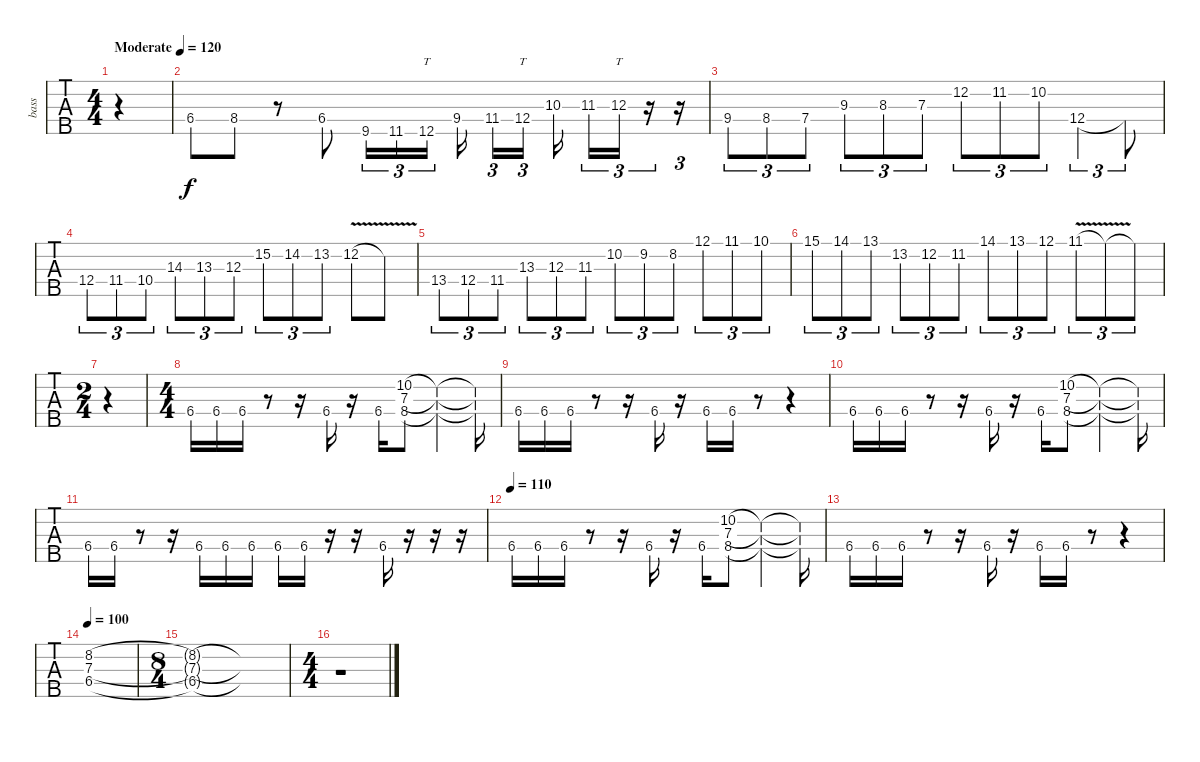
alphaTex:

\track ("bass" "bass") {instrument slapbass1}
\staff {tabs}
\tuning (Gb2 Db2 Ab1 Eb1 Bb0) {hide}
\ts (4 4)
\tempo (120 "Moderate")
\clef f4
\ks c
|
6.4.8 8.4.8 r.8 6.4.8 9.5.16{tu (3 2)} 11.5.16{tu (3 2)} 12.5.16{tt tu (3 2) beam splitsecondary} 9.4.16{beam splitsecondary} 11.4.16{tu (3 2)} 12.4.16{tt tu (3 2)} 10.3.16{beam splitsecondary} 11.3.16{tu (3 2)} 12.3.16{tt tu (3 2)} r.16{tu (3 2)} r.16{tu (3 2)} |
9.4.8{tu (3 2)} 8.4.8{tu (3 2)} 7.4.8{tu (3 2)} 9.3.8{tu (3 2)} 8.3.8{tu (3 2)} 7.3.8{tu (3 2)} 12.2.8{tu (3 2)} 11.2.8{tu (3 2)} 10.2.8{tu (3 2)} 12.4.4{tu (3 2)} 12.4{t}.8{tu (3 2)} |
12.4.8{tu (3 2)} 11.4.8{tu (3 2)} 10.4.8{tu (3 2)} 14.3.8{tu (3 2)} 13.3.8{tu (3 2)} 12.3.8{tu (3 2)} 15.2.8{tu (3 2)} 14.2.8{tu (3 2)} 13.2.8{tu (3 2)} 12.2{v}.8 12.2{t}.8 |
13.4.8{tu (3 2)} 12.4.8{tu (3 2)} 11.4.8{tu (3 2)} 13.3.8{tu (3 2)} 12.3.8{tu (3 2)} 11.3.8{tu (3 2)} 10.2.8{tu (3 2)} 9.2.8{tu (3 2)} 8.2.8{tu (3 2)} 12.1.8{tu (3 2)} 11.1.8{tu (3 2)} 10.1.8{tu (3 2)} |
15.1.8{tu (3 2)} 14.1.8{tu (3 2)} 13.1.8{tu (3 2)} 13.2.8{tu (3 2)} 12.2.8{tu (3 2)} 11.2.8{tu (3 2)} 14.1.8{tu (3 2)} 13.1.8{tu (3 2)} 12.1.8{tu (3 2)} 11.1{v}.8{tu (3 2)} 11.1{t}.8{tu (3 2)} 11.1{t}.8{tu (3 2)} |
\ts (2 4)
|
\ts (4 4)
6.4.16 6.4.16 6.4.16 r.8 r.16 6.4.16 r.16 6.4.16 (10.2 7.3 8.4).8 (10.2{t} 7.3{t} 8.4{t}).4 (10.2{t} 7.3{t} 8.4{t}).16 |
6.4.16 6.4.16 6.4.16 r.8 r.16 6.4.16 r.16 6.4.16 6.4.16 r.8 r.4 |
6.4.16 6.4.16 6.4.16 r.8 r.16 6.4.16 r.16 6.4.16 (10.2 7.3 8.4).8 (10.2{t} 7.3{t} 8.4{t}).4 (10.2{t} 7.3{t} 8.4{t}).16 |
6.4.16 6.4.16 r.8 r.16 6.4.16 6.4.16 6.4.16 6.4.16 6.4.16 r.16 r.16 6.4.16 r.16 r.16 r.16 |
\tempo 110
6.4.16 6.4.16 6.4.16 r.8 r.16 6.4.16 r.16 6.4.16 (10.2 7.3 8.4).8 (10.2{t} 7.3{t} 8.4{t}).4 (10.2{t} 7.3{t} 8.4{t}).16 |
6.4.16 6.4.16 6.4.16 r.8 r.16 6.4.16 r.16 6.4.16 6.4.16 r.8 r.4 |
\tempo 100
(8.2 7.3 6.4).1 |
\ts (8 4)
(8.2{t} 7.3{t} 6.4{t}).1 (8.2{t} 7.3{t} 6.4{t}).1 |
\ts (4 4)
r.1
